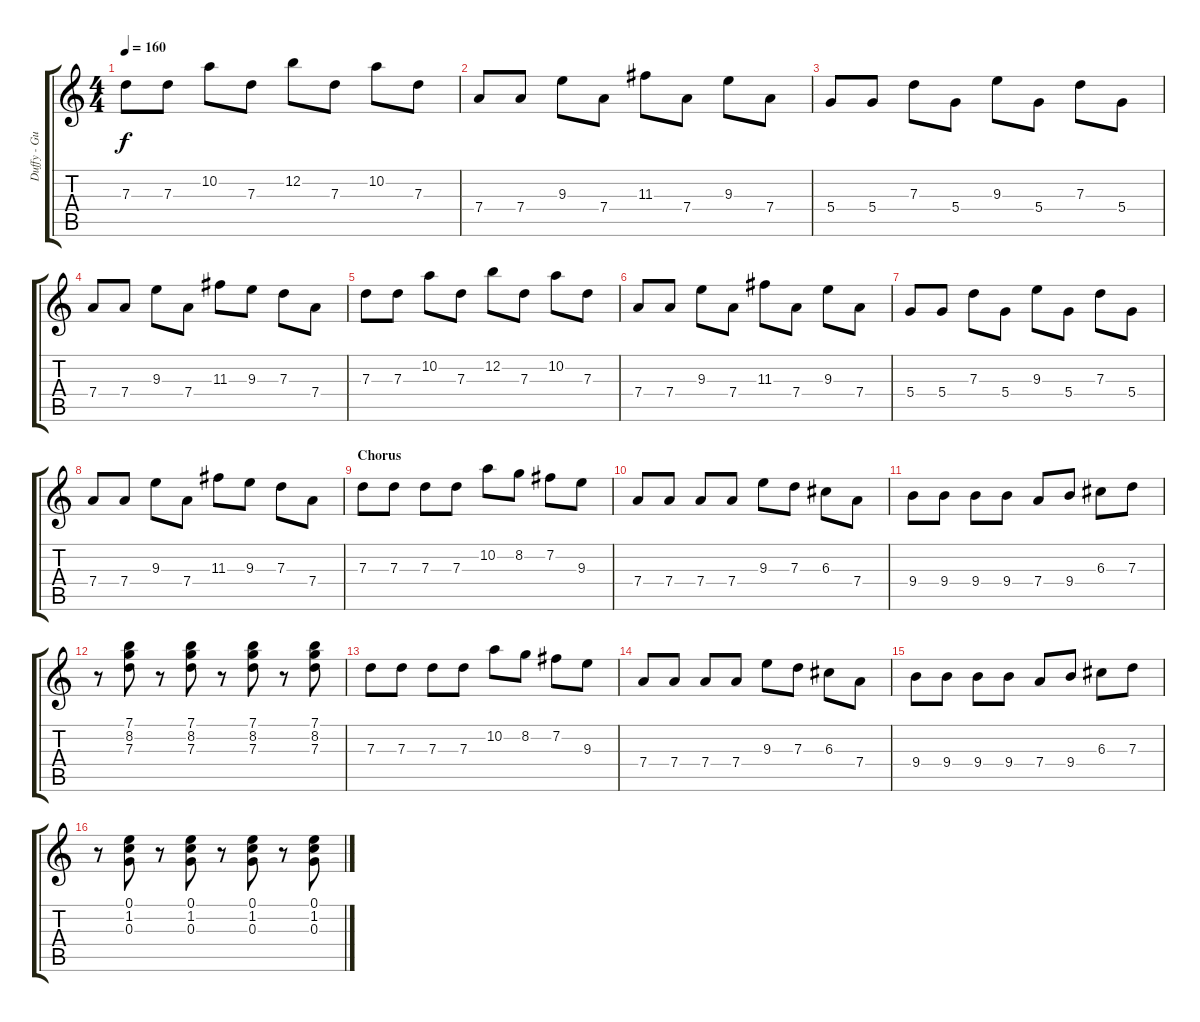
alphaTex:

\track ("Duffy - Guitars" "Duffy - Gu") {instrument distortionguitar}
\staff {score tabs}
\tuning (E4 B3 G3 D3 A2 E2) {hide}
\ts (4 4)
\tempo 160
\clef g2
\ks c
7.3.8{dy f} 7.3.8 10.2.8 7.3.8 12.2.8 7.3.8 10.2.8 7.3.8 |
7.4.8 7.4.8 9.3.8 7.4.8 11.3.8 7.4.8 9.3.8 7.4.8 |
5.4.8 5.4.8 7.3.8 5.4.8 9.3.8 5.4.8 7.3.8 5.4.8 |
7.4.8 7.4.8 9.3.8 7.4.8 11.3.8 9.3.8 7.3.8 7.4.8 |
7.3.8 7.3.8 10.2.8 7.3.8 12.2.8 7.3.8 10.2.8 7.3.8 |
7.4.8 7.4.8 9.3.8 7.4.8 11.3.8 7.4.8 9.3.8 7.4.8 |
5.4.8 5.4.8 7.3.8 5.4.8 9.3.8 5.4.8 7.3.8 5.4.8 |
7.4.8 7.4.8 9.3.8 7.4.8 11.3.8 9.3.8 7.3.8 7.4.8 |
\section ("" "Chorus")
7.3.8 7.3.8 7.3.8 7.3.8 10.2.8 8.2.8 7.2.8 9.3.8 |
7.4.8 7.4.8 7.4.8 7.4.8 9.3.8 7.3.8 6.3.8 7.4.8 |
9.4.8 9.4.8 9.4.8 9.4.8 7.4.8 9.4.8 6.3.8 7.3.8 |
r.8 (7.1 8.2 7.3).8 r.8 (7.1 8.2 7.3).8 r.8 (7.1 8.2 7.3).8 r.8 (7.1 8.2 7.3).8 |
7.3.8 7.3.8 7.3.8 7.3.8 10.2.8 8.2.8 7.2.8 9.3.8 |
7.4.8 7.4.8 7.4.8 7.4.8 9.3.8 7.3.8 6.3.8 7.4.8 |
9.4.8 9.4.8 9.4.8 9.4.8 7.4.8 9.4.8 6.3.8 7.3.8 |
r.8 (0.1 1.2 0.3).8 r.8 (0.1 1.2 0.3).8 r.8 (0.1 1.2 0.3).8 r.8 (0.1 1.2 0.3).8
